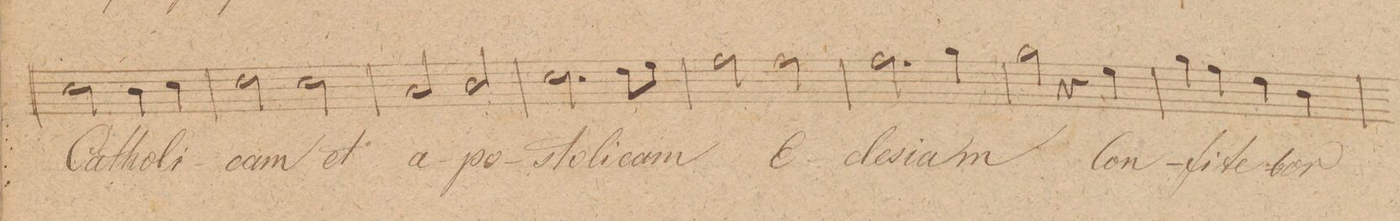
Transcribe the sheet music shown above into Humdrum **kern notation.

**kern	**text	**dynam
*I"Canto.	*	*
*clefC1	*	*
*k[f#c#g#]	*	*
*met(c|)	*	*
*M2/2	*	*
2a\	Ca-	.
4g#\	-tho-	.
4a\	-li-	.
=165	=165	=165
2b\	-cam	.
2a\	et	.
=166	=166	=166
2f#/	a-	.
2g#/	-po-	.
=167	=167	=167
2.a\	-sto-	.
8b\L	-li-	.
8cc#\J	.	.
=168	=168	=168
2dd\	-cam	.
2dd\	E-	.
=169	=169	=169
2.dd\	-cle-	.
4ee\	-si-	.
=170	=170	=170
2ee\	-am	.
4r	.	.
4cc#\	Con-	.
=171	=171	=171
4ee\	-fi-	.
4dd\	.	.
4b\	-te-	.
4g#\	-bor	.
=172	=172	=172
*-	*-	*-
